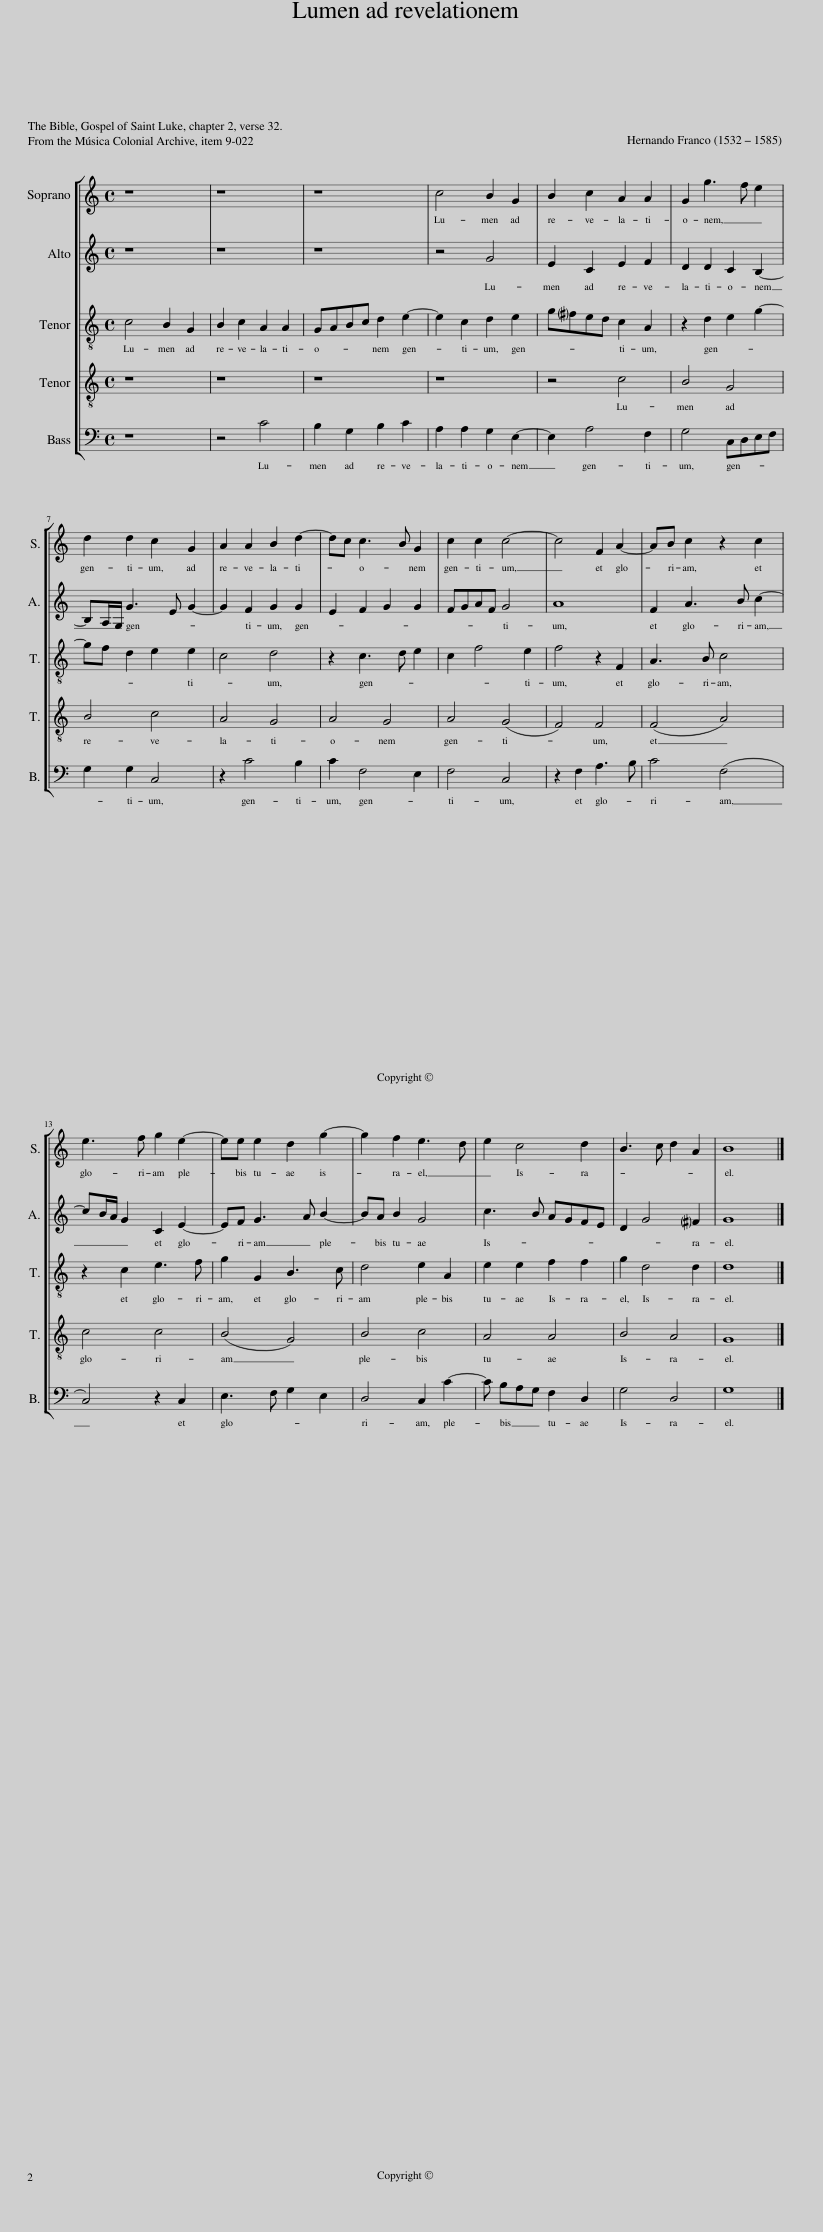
X:1
%%score [ 1 2 3 4 5 ]
L:1/8
M:4/4
I:linebreak $
K:C
V:1 treble
V:2 treble
V:3 treble-8 transpose=-12
V:4 treble-8 transpose=-12
V:5 bass
V:1
 z8 | z8 | z8 | c4 B2 G2 | B2 c2 A2 A2 | %5
 G2 g3 f e2 |$ d2 d2 c2 G2 | A2 A2 B2 d2- | dc c3 B G2 | c2 c2 c4- | %10
 c4 F2 A2- | AB c2 z2 c2 |$ e3 f g2 e2- | ee e2 d2 g2- | g2 f2 e3 d | %15
 e2 c4 d2 | B3 c d2 A2 | B8 |] %18
V:2
 z8 | z8 | z8 | z4 G4 | E2 C2 E2 F2 | %5
 D2 D2 C2 B,2- |$ B,A,/G,/ G3 E G2- | G2 F2 G2 G2 | E2 F2 G2 G2 | FGAF G4 | %10
 A8 | F2 A3 B c2- |$ cB/A/ G2 C2 E2- | EF G3 A B2- | BA B2 G4 | %15
 c3 B AGFE | D2 G4 !courtesy!^F2 | G8 |] %18
V:3
 c4 B2 G2 | B2 c2 A2 A2 | GABc d2 e2- | e2 c2 d2 e2 | g!courtesy!^fed c2 A2 | %5
 z2 d2 e2 g2- |$ gf d2 e2 e2 | c4 d4 | z2 c3 d e2 | c2 f4 e2 | %10
 f4 z2 F2 | A3 B c4 |$ z2 c2 e3 f | g2 G2 B3 c | d4 e2 A2 | %15
 e2 e2 f2 f2 | g2 d4 d2 | d8 |] %18
V:4
 z8 | z8 | z8 | z8 | z4 c4 | %5
 B4 G4 |$ B4 c4 | A4 G4 | A4 G4 | A4 (G4 | %10
 F4) F4 | (F4 A4) |$ c4 c4 | (B4 G4) | B4 c4 | %15
 A4 A4 | B4 A4 | G8 |] %18
V:5
 z8 | z4 C4 | B,2 G,2 B,2 C2 | A,2 A,2 G,2 E,2- | E,2 A,4 F,2 | %5
 G,4 C,D,E,F, |$ G,2 G,2 C,4 | z2 C4 B,2 | C2 F,4 E,2 | F,4 C,4 | %10
 z2 F,2 A,3 B, | C4 (F,4 |$ C,4) z2 C,2 | E,3 F, G,2 E,2 | D,4 C,2 C2- | %15
 C B,A,G, F,2 D,2 | G,4 D,4 | G,8 |] %18
